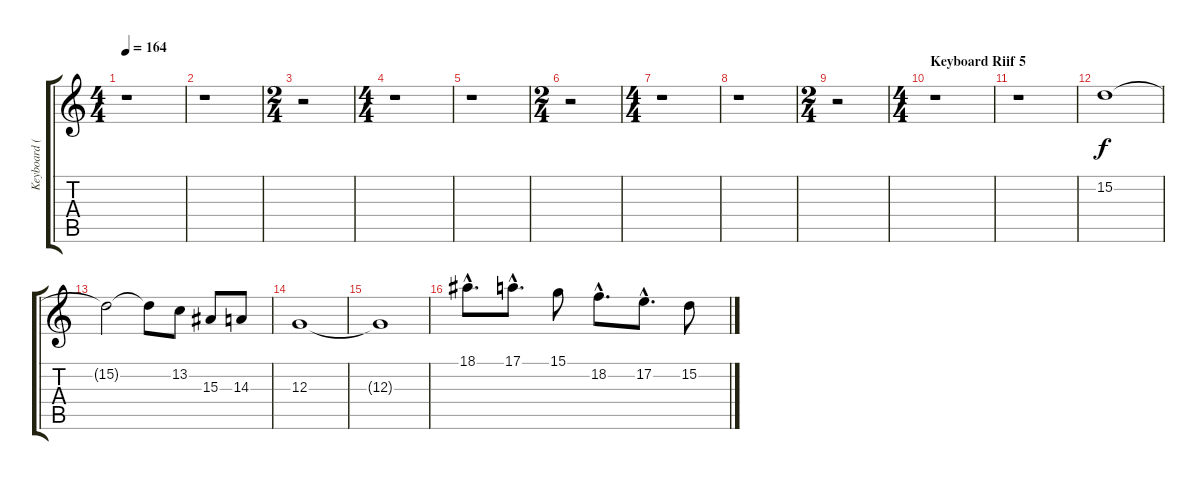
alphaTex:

\track ("Keyboard (Violin)" "Keyboard (") {instrument violin}
\staff {score tabs}
\tuning (E4 B3 G3 D3 A2 E2) {hide}
\ts (4 4)
\tempo 164
\clef g2
\ks c
r.1{dy f} |
r.1 |
\ts (2 4)
r.2 |
\ts (4 4)
r.1 |
r.1 |
\ts (2 4)
r.2 |
\ts (4 4)
r.1 |
r.1 |
\ts (2 4)
r.2 |
\ts (4 4)
\section ("" "Keyboard Riif 5")
r.1 |
r.1 |
15.2.1 |
15.2{t}.2 15.2{t}.8 13.2.8 15.3.8 14.3.8 |
12.3.1 |
12.3{t}.1 |
18.1{hac}.8{d} 17.1{hac}.8{d} 15.1.8 18.2{hac}.8{d} 17.2{hac}.8{d} 15.2.8
